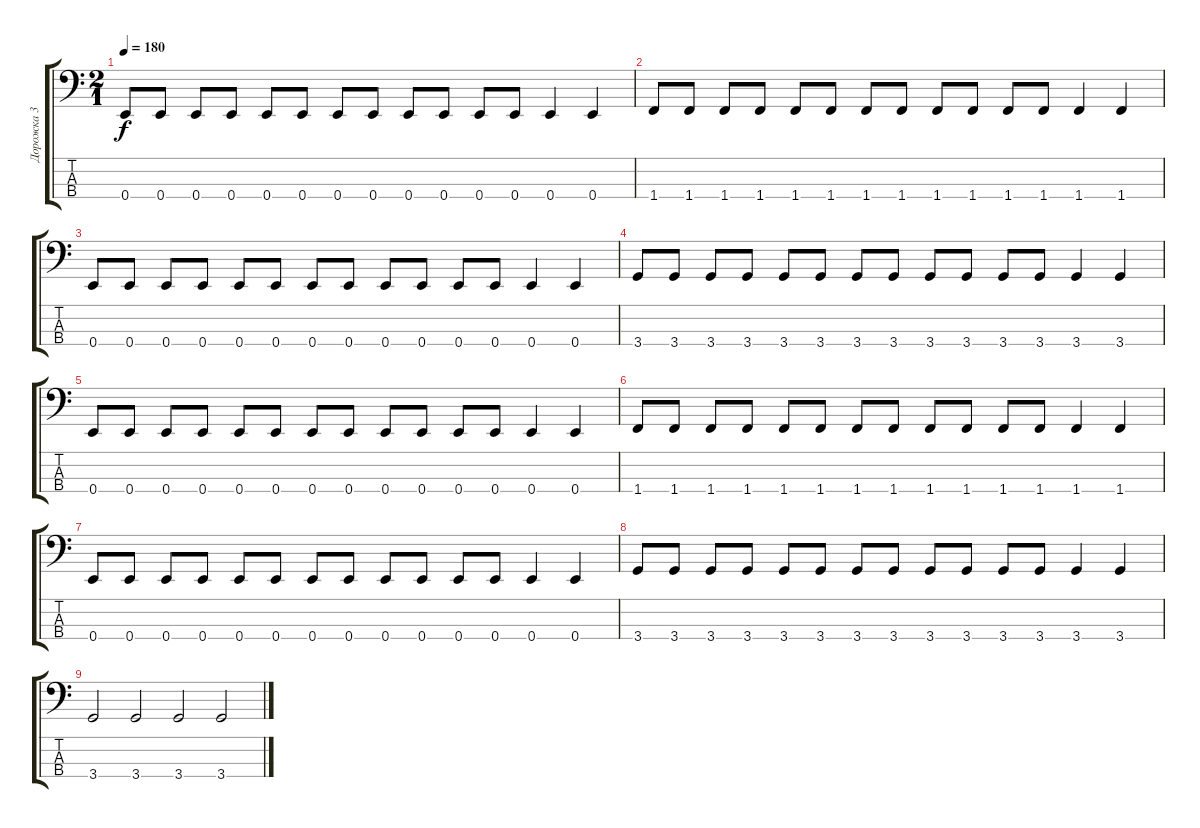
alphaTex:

\track ("Дорожка 3" "Дорожка 3") {instrument electricbasspick}
\staff {score tabs}
\tuning (G2 D2 A1 E1) {hide}
\ts (2 1)
\tempo 180
\clef f4
\ks c
0.4.8{dy f} 0.4.8 0.4.8 0.4.8 0.4.8 0.4.8 0.4.8 0.4.8 0.4.8 0.4.8 0.4.8 0.4.8 0.4.4 0.4.4 |
1.4.8 1.4.8 1.4.8 1.4.8 1.4.8 1.4.8 1.4.8 1.4.8 1.4.8 1.4.8 1.4.8 1.4.8 1.4.4 1.4.4 |
0.4.8 0.4.8 0.4.8 0.4.8 0.4.8 0.4.8 0.4.8 0.4.8 0.4.8 0.4.8 0.4.8 0.4.8 0.4.4 0.4.4 |
3.4.8 3.4.8 3.4.8 3.4.8 3.4.8 3.4.8 3.4.8 3.4.8 3.4.8 3.4.8 3.4.8 3.4.8 3.4.4 3.4.4 |
0.4.8 0.4.8 0.4.8 0.4.8 0.4.8 0.4.8 0.4.8 0.4.8 0.4.8 0.4.8 0.4.8 0.4.8 0.4.4 0.4.4 |
1.4.8 1.4.8 1.4.8 1.4.8 1.4.8 1.4.8 1.4.8 1.4.8 1.4.8 1.4.8 1.4.8 1.4.8 1.4.4 1.4.4 |
0.4.8 0.4.8 0.4.8 0.4.8 0.4.8 0.4.8 0.4.8 0.4.8 0.4.8 0.4.8 0.4.8 0.4.8 0.4.4 0.4.4 |
3.4.8 3.4.8 3.4.8 3.4.8 3.4.8 3.4.8 3.4.8 3.4.8 3.4.8 3.4.8 3.4.8 3.4.8 3.4.4 3.4.4 |
3.4.2 3.4.2 3.4.2 3.4.2
